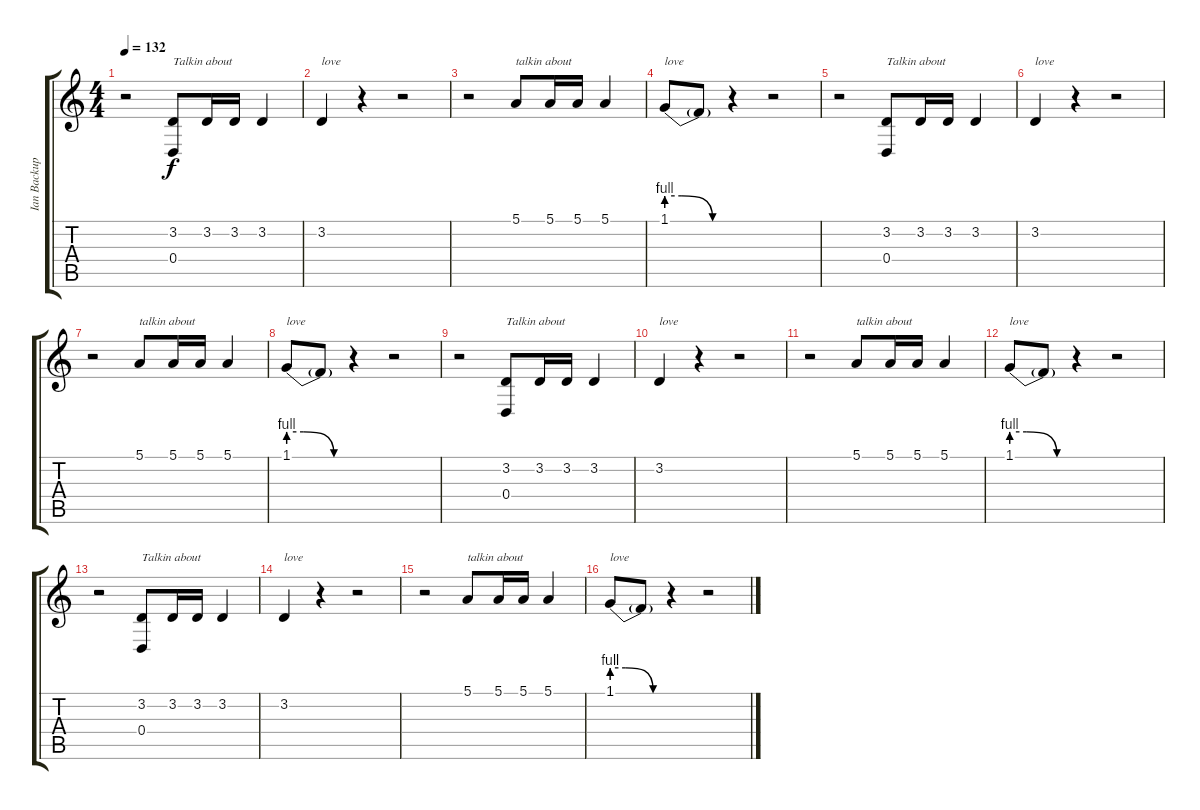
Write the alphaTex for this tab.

\track ("Ian Backup" "Ian Backup") {instrument lead6voice}
\staff {score tabs}
\tuning (E4 B3 G3 D3 A2 E2) {hide}
\ts (4 4)
\tempo 132
\clef g2
\ks c
r.2{dy f} (3.2 0.4).8{txt "Talkin about"} 3.2.16 3.2.16 3.2.4 |
3.2.4{txt "love"} r.4 r.2 |
r.2 5.1.8{txt "talkin about"} 5.1.16 5.1.16 5.1.4 |
1.1{be (custom 0 4 15 4 45 0 60 0)}.8{txt "love"} 1.1{t}.8 r.4 r.2 |
r.2 (3.2 0.4).8{txt "Talkin about"} 3.2.16 3.2.16 3.2.4 |
3.2.4{txt "love"} r.4 r.2 |
r.2 5.1.8{txt "talkin about"} 5.1.16 5.1.16 5.1.4 |
1.1{be (custom 0 4 15 4 45 0 60 0)}.8{txt "love"} 1.1{t}.8 r.4 r.2 |
r.2 (3.2 0.4).8{txt "Talkin about"} 3.2.16 3.2.16 3.2.4 |
3.2.4{txt "love"} r.4 r.2 |
r.2 5.1.8{txt "talkin about"} 5.1.16 5.1.16 5.1.4 |
1.1{be (custom 0 4 15 4 45 0 60 0)}.8{txt "love"} 1.1{t}.8 r.4 r.2 |
r.2 (3.2 0.4).8{txt "Talkin about"} 3.2.16 3.2.16 3.2.4 |
3.2.4{txt "love"} r.4 r.2 |
r.2 5.1.8{txt "talkin about"} 5.1.16 5.1.16 5.1.4 |
1.1{be (custom 0 4 15 4 45 0 60 0)}.8{txt "love"} 1.1{t}.8 r.4 r.2
